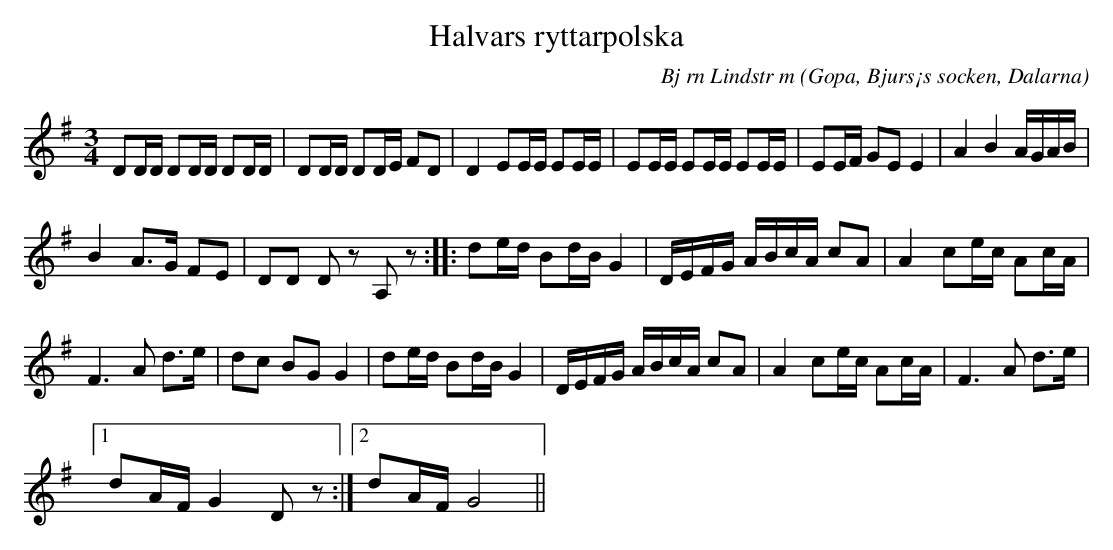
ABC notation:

X:1
T:Halvars ryttarpolska
C: Bj rn Lindstr m
O:Gopa, Bjurs¡s socken, Dalarna
L:1/16
M:3/4
K:G
 D2DD D2DD D2DD | D2DD D2DE F2D2 | D4 E2EE E2EE | E2EE E2EE E2EE | E2EF G2E2 E4 | A4 B4 AGAB | %6
 B4 A2>G2 F2E2 | D2D2 D2 z2 A,2 z2 ::[K:G] d2ed B2dB G4 | DEFG ABcA c2A2 | A4 c2ec A2cA | %11
 F6 A2 d2>e2 | d2c2 B2G2 G4 | d2ed B2dB G4 | DEFG ABcA c2A2 | A4 c2ec A2cA | F6 A2 d2>e2 |1 %17
 d2AF G4 D2 z2 :|2 d2AF G8 ||
